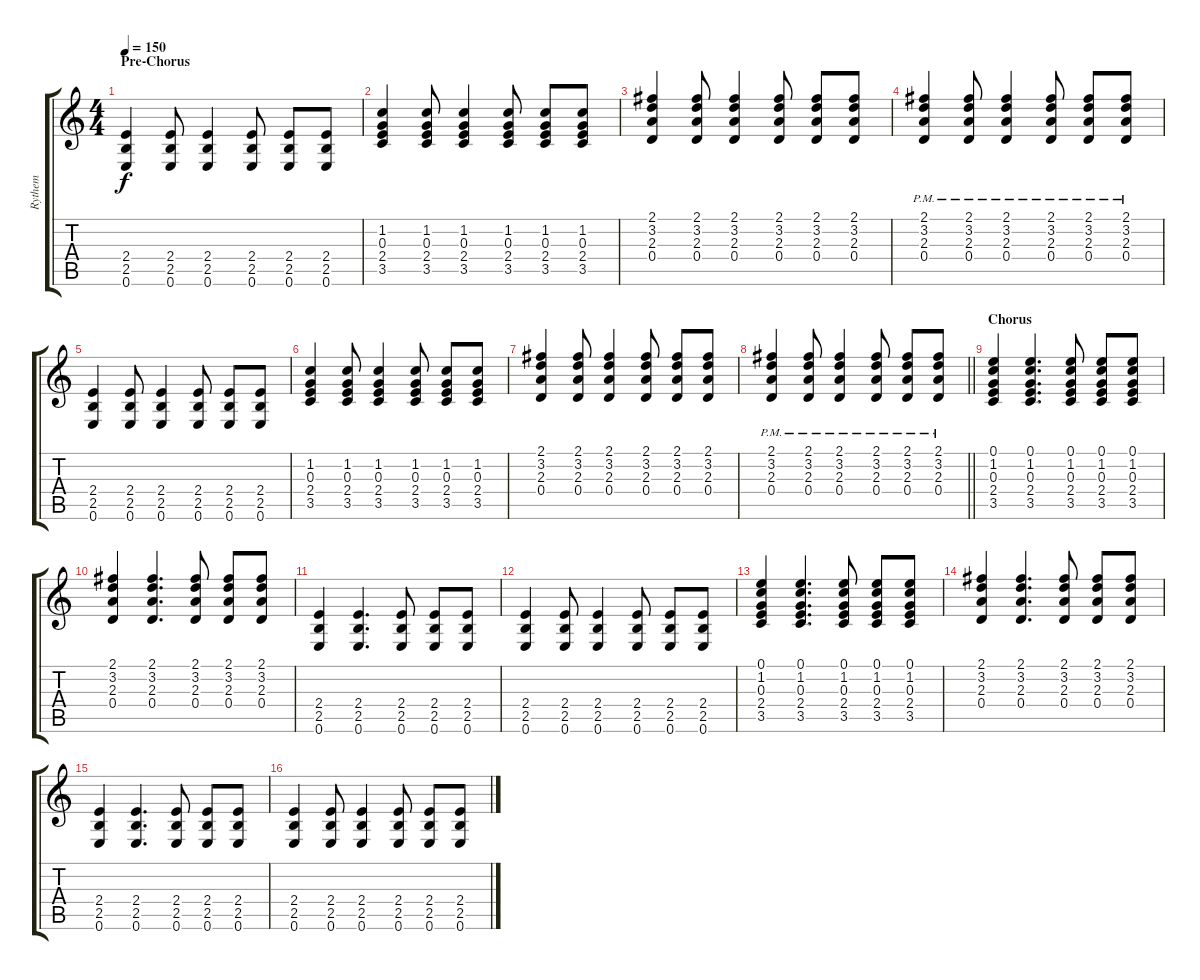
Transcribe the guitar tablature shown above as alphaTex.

\track ("Rythem" "Rythem") {instrument acousticguitarsteel}
\staff {score tabs}
\tuning (E4 B3 G3 D3 A2 E2) {hide}
\ts (4 4)
\section ("" "Pre-Chorus")
\tempo 150
\clef g2
\ks c
(2.4 2.5 0.6).4{dy f} (2.4 2.5 0.6).8 (2.4 2.5 0.6).4 (2.4 2.5 0.6).8 (2.4 2.5 0.6).8 (2.4 2.5 0.6).8 |
(1.2 0.3 2.4 3.5).4 (1.2 0.3 2.4 3.5).8 (1.2 0.3 2.4 3.5).4 (1.2 0.3 2.4 3.5).8 (1.2 0.3 2.4 3.5).8 (1.2 0.3 2.4 3.5).8 |
(2.1 3.2 2.3 0.4).4 (2.1 3.2 2.3 0.4).8 (2.1 3.2 2.3 0.4).4 (2.1 3.2 2.3 0.4).8 (2.1 3.2 2.3 0.4).8 (2.1 3.2 2.3 0.4).8 |
(2.1{pm} 3.2{pm} 2.3{pm} 0.4{pm}).4 (2.1{pm} 3.2{pm} 2.3{pm} 0.4{pm}).8 (2.1{pm} 3.2{pm} 2.3{pm} 0.4{pm}).4 (2.1{pm} 3.2{pm} 2.3{pm} 0.4{pm}).8 (2.1{pm} 3.2{pm} 2.3{pm} 0.4{pm}).8 (2.1{pm} 3.2{pm} 2.3{pm} 0.4{pm}).8 |
(2.4 2.5 0.6).4 (2.4 2.5 0.6).8 (2.4 2.5 0.6).4 (2.4 2.5 0.6).8 (2.4 2.5 0.6).8 (2.4 2.5 0.6).8 |
(1.2 0.3 2.4 3.5).4 (1.2 0.3 2.4 3.5).8 (1.2 0.3 2.4 3.5).4 (1.2 0.3 2.4 3.5).8 (1.2 0.3 2.4 3.5).8 (1.2 0.3 2.4 3.5).8 |
(2.1 3.2 2.3 0.4).4 (2.1 3.2 2.3 0.4).8 (2.1 3.2 2.3 0.4).4 (2.1 3.2 2.3 0.4).8 (2.1 3.2 2.3 0.4).8 (2.1 3.2 2.3 0.4).8 |
\barLineRight lightlight
(2.1{pm} 3.2{pm} 2.3{pm} 0.4{pm}).4 (2.1{pm} 3.2{pm} 2.3{pm} 0.4{pm}).8 (2.1{pm} 3.2{pm} 2.3{pm} 0.4{pm}).4 (2.1{pm} 3.2{pm} 2.3{pm} 0.4{pm}).8 (2.1{pm} 3.2{pm} 2.3{pm} 0.4{pm}).8 (2.1{pm} 3.2{pm} 2.3{pm} 0.4{pm}).8 |
\section ("" "Chorus")
(0.1 1.2 0.3 2.4 3.5).4 (0.1 1.2 0.3 2.4 3.5).4{d} (0.1 1.2 0.3 2.4 3.5).8 (0.1 1.2 0.3 2.4 3.5).8 (0.1 1.2 0.3 2.4 3.5).8 |
(2.1 3.2 2.3 0.4).4 (2.1 3.2 2.3 0.4).4{d} (2.1 3.2 2.3 0.4).8 (2.1 3.2 2.3 0.4).8 (2.1 3.2 2.3 0.4).8 |
(2.4 2.5 0.6).4 (2.4 2.5 0.6).4{d} (2.4 2.5 0.6).8 (2.4 2.5 0.6).8 (2.4 2.5 0.6).8 |
(2.4 2.5 0.6).4 (2.4 2.5 0.6).8 (2.4 2.5 0.6).4 (2.4 2.5 0.6).8 (2.4 2.5 0.6).8 (2.4 2.5 0.6).8 |
(0.1 1.2 0.3 2.4 3.5).4 (0.1 1.2 0.3 2.4 3.5).4{d} (0.1 1.2 0.3 2.4 3.5).8 (0.1 1.2 0.3 2.4 3.5).8 (0.1 1.2 0.3 2.4 3.5).8 |
(2.1 3.2 2.3 0.4).4 (2.1 3.2 2.3 0.4).4{d} (2.1 3.2 2.3 0.4).8 (2.1 3.2 2.3 0.4).8 (2.1 3.2 2.3 0.4).8 |
(2.4 2.5 0.6).4 (2.4 2.5 0.6).4{d} (2.4 2.5 0.6).8 (2.4 2.5 0.6).8 (2.4 2.5 0.6).8 |
(2.4 2.5 0.6).4 (2.4 2.5 0.6).8 (2.4 2.5 0.6).4 (2.4 2.5 0.6).8 (2.4 2.5 0.6).8 (2.4 2.5 0.6).8
